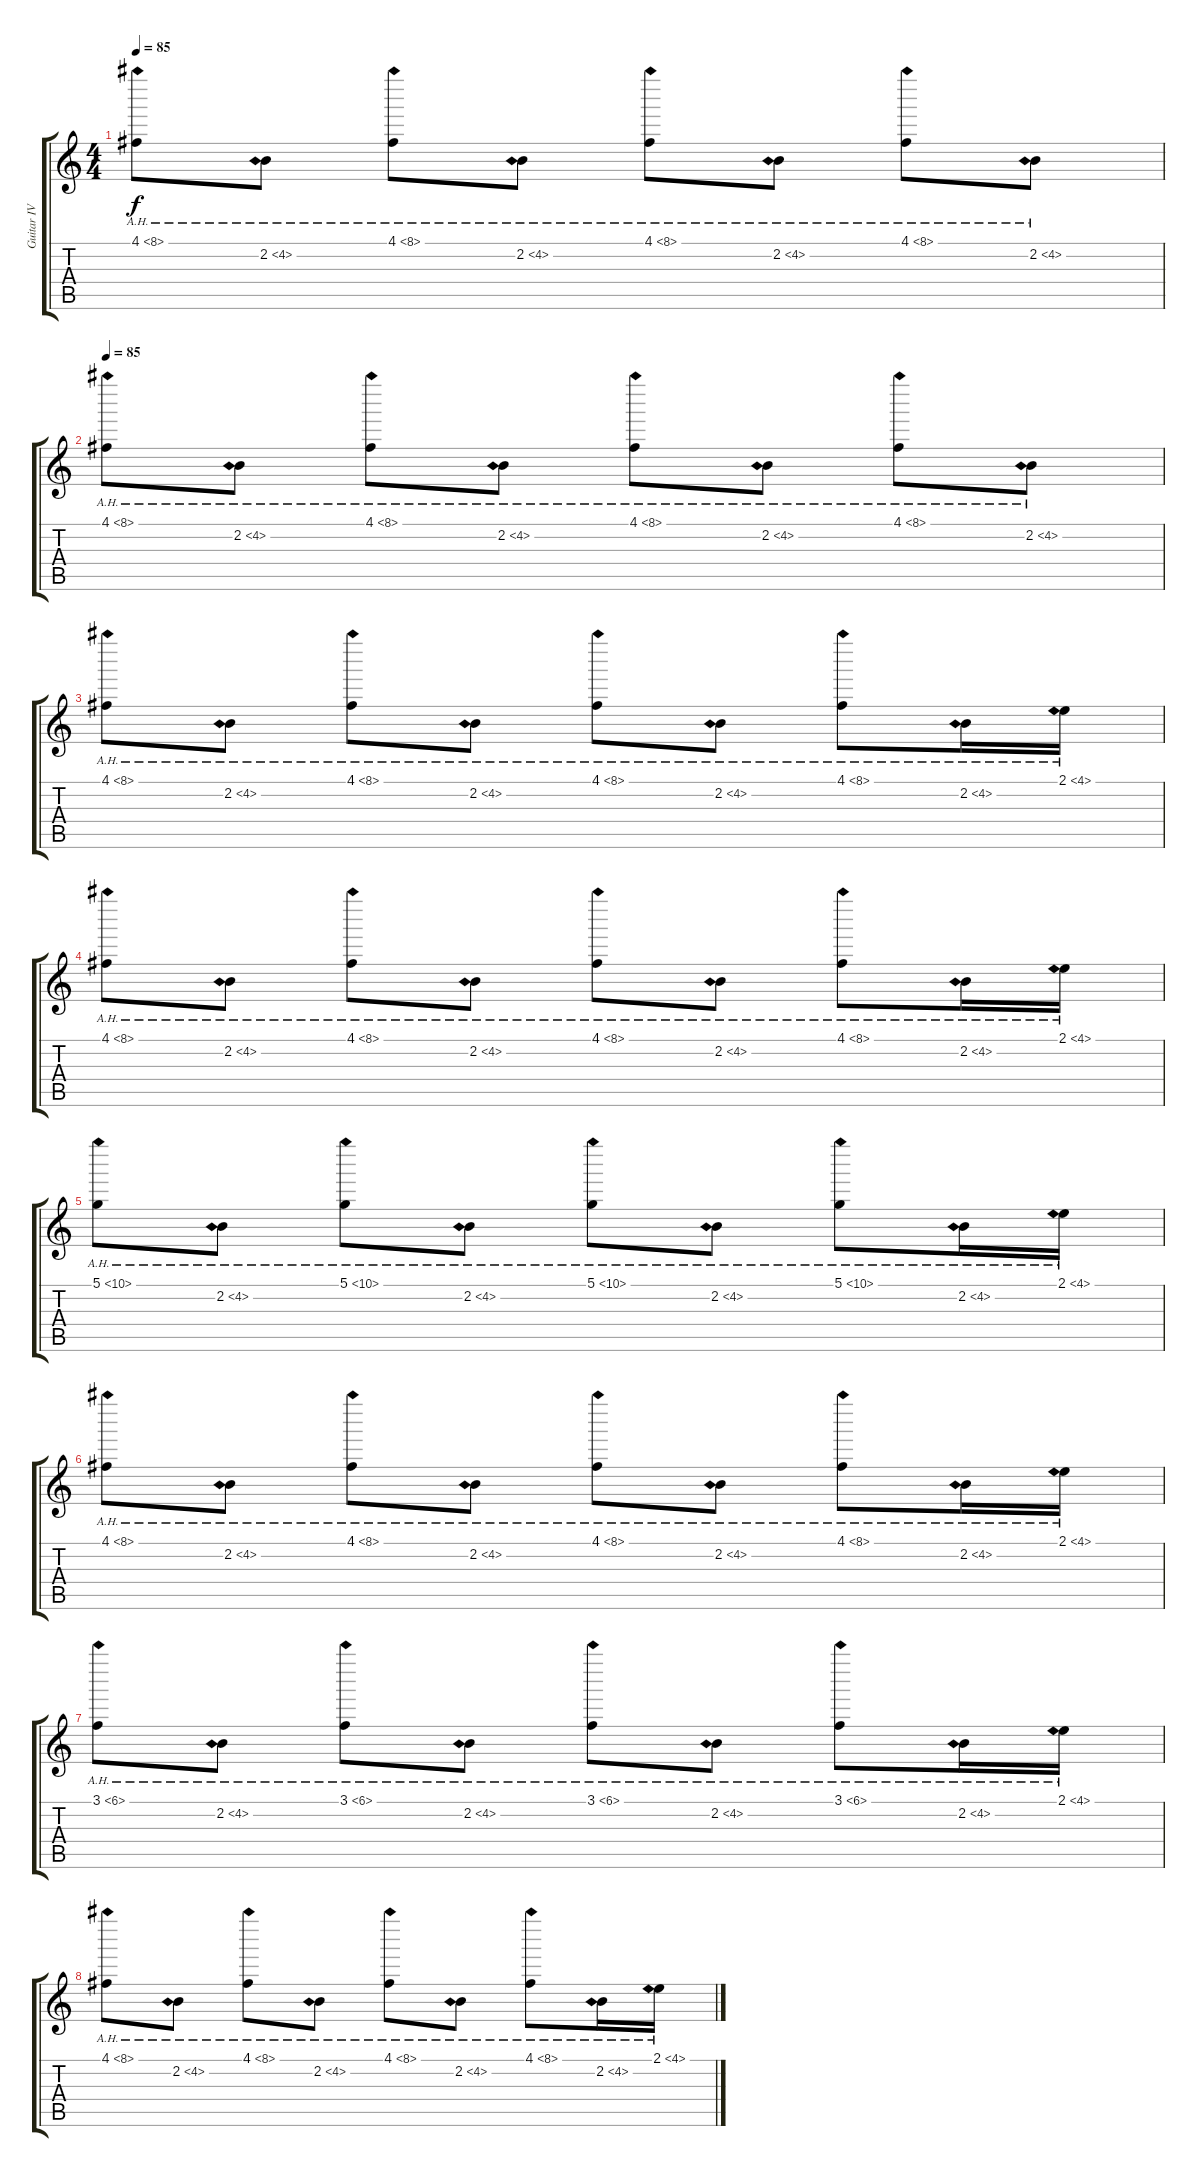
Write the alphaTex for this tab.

\track ("Guitar IV" "Guitar IV") {instrument overdrivenguitar}
\staff {score tabs}
\tuning (D4 A3 F3 C3 G2 D2) {hide}
\ts (4 4)
\tempo 85
\clef g2
\ks c
4.1{ah 4}.8{dy f} 2.2{ah 2}.8 4.1{ah 4}.8 2.2{ah 2}.8 4.1{ah 4}.8 2.2{ah 2}.8 4.1{ah 4}.8 2.2{ah 2}.8 |
\tempo 85
4.1{ah 4}.8 2.2{ah 2}.8 4.1{ah 4}.8 2.2{ah 2}.8 4.1{ah 4}.8 2.2{ah 2}.8 4.1{ah 4}.8 2.2{ah 2}.8 |
4.1{ah 4}.8 2.2{ah 2}.8 4.1{ah 4}.8 2.2{ah 2}.8 4.1{ah 4}.8 2.2{ah 2}.8 4.1{ah 4}.8 2.2{ah 2}.16 2.1{ah 2}.16 |
4.1{ah 4}.8 2.2{ah 2}.8 4.1{ah 4}.8 2.2{ah 2}.8 4.1{ah 4}.8 2.2{ah 2}.8 4.1{ah 4}.8 2.2{ah 2}.16 2.1{ah 2}.16 |
5.1{ah 5}.8 2.2{ah 2}.8 5.1{ah 5}.8 2.2{ah 2}.8 5.1{ah 5}.8 2.2{ah 2}.8 5.1{ah 5}.8 2.2{ah 2}.16 2.1{ah 2}.16 |
4.1{ah 4}.8 2.2{ah 2}.8 4.1{ah 4}.8 2.2{ah 2}.8 4.1{ah 4}.8 2.2{ah 2}.8 4.1{ah 4}.8 2.2{ah 2}.16 2.1{ah 2}.16 |
3.1{ah 3}.8 2.2{ah 2}.8 3.1{ah 3}.8 2.2{ah 2}.8 3.1{ah 3}.8 2.2{ah 2}.8 3.1{ah 3}.8 2.2{ah 2}.16 2.1{ah 2}.16 |
4.1{ah 4}.8 2.2{ah 2}.8 4.1{ah 4}.8 2.2{ah 2}.8 4.1{ah 4}.8 2.2{ah 2}.8 4.1{ah 4}.8 2.2{ah 2}.16 2.1{ah 2}.16
